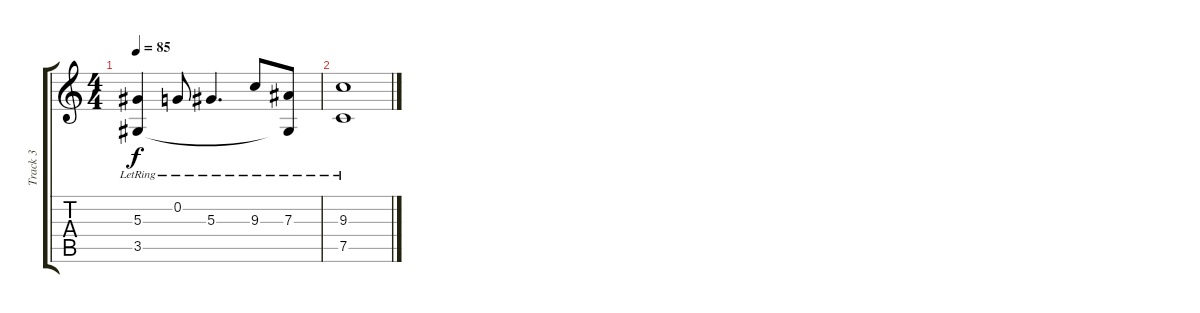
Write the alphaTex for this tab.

\track ("Track 3" "Track 3") {instrument acousticguitarsteel}
\staff {score tabs}
\tuning (C4 G3 Eb3 Bb2 F2 C2) {hide}
\ts (4 4)
\tempo 85
\clef g2
\ks c
(5.3{lr} 3.5{lr}).4{dy f} 0.2{lr}.8 5.3{lr}.4{d} 9.3{lr}.8 (7.3{lr} 3.5{t}).8 |
(9.3{lr} 7.5).1
